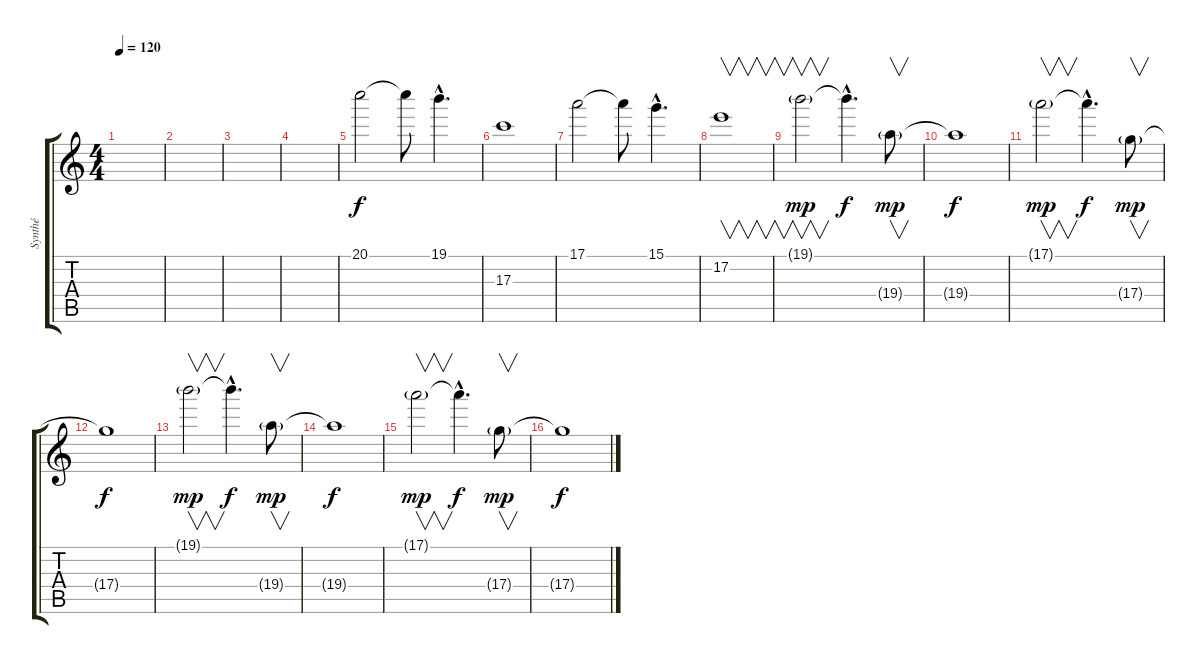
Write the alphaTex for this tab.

\track ("Synthé" "Synthé") {instrument lead1square}
\staff {score tabs}
\tuning (E5 B4 G4 D4 A3 E3) {hide}
\ts (4 4)
\tempo 120
\clef g2
\ks c
|
|
|
|
20.1.2 20.1{t}.8 19.1{hac}.4{d} |
17.3.1 |
17.1.2 17.1{t}.8 15.1{hac}.4{d} |
17.2.1{v} |
19.1{g}.2{v dy mp} 19.1{hac t}.4{d dy f} 19.4{g}.8{v dy mp} |
19.4{t}.1{dy f} |
17.1{g}.2{v dy mp} 17.1{hac t}.4{d dy f} 17.4{g}.8{v dy mp} |
17.4{t}.1{dy f} |
19.1{g}.2{v dy mp} 19.1{hac t}.4{d dy f} 19.4{g}.8{v dy mp} |
19.4{t}.1{dy f} |
17.1{g}.2{v dy mp} 17.1{hac t}.4{d dy f} 17.4{g}.8{v dy mp volume 10} |
17.4{t}.1{dy f}
